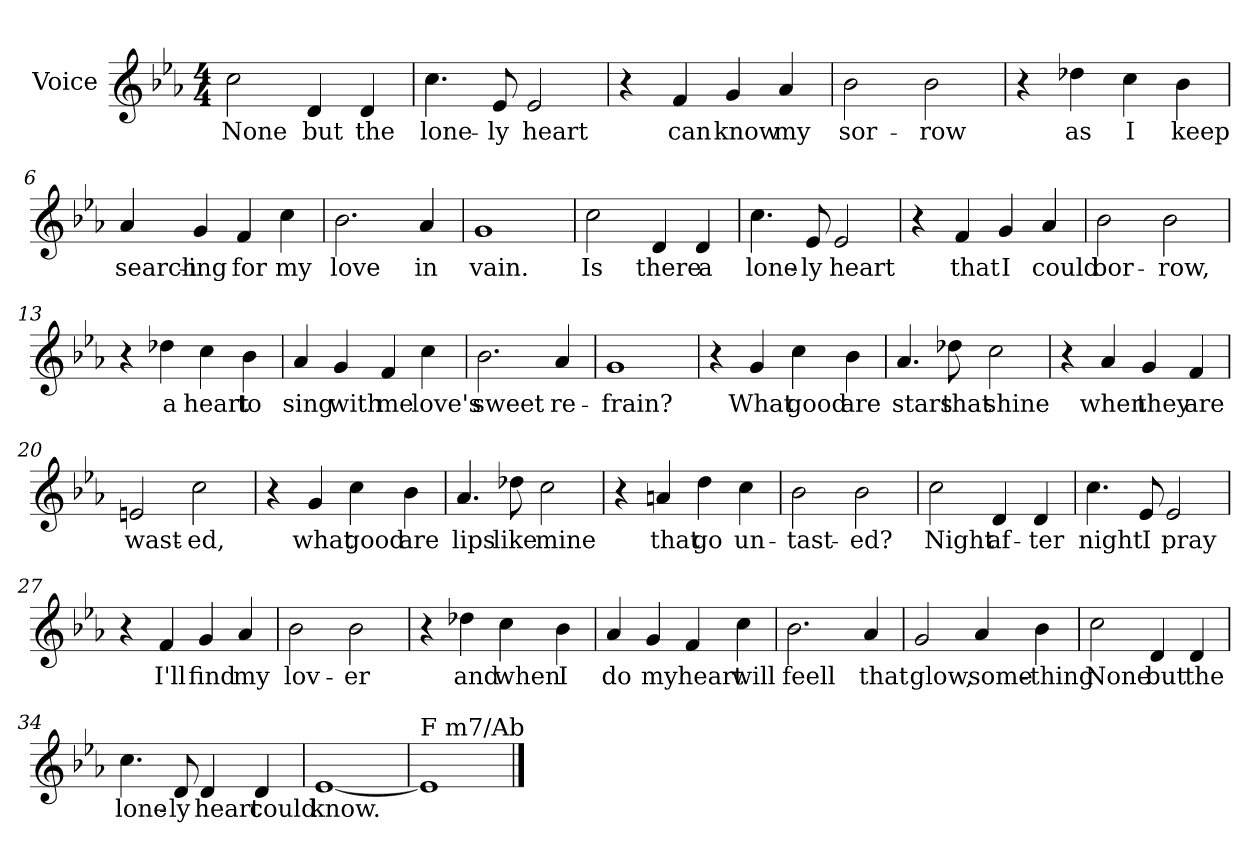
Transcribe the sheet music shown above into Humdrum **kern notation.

**kern	**text
*part1	*part1
*staff1	*staff1
*I"Voice	*
*clefG2	*
*k[b-e-a-]	*
*E-:	*
*M4/4	*
=1	=1
2cc\	None
4d/	but
4d/	the
=2	=2
4.cc\	lone-
8e-/	-ly
2e-/	heart
=3	=3
4r	.
4f/	can
4g/	know
4a-/	my
=4	=4
2b-\	sor-
2b-\	-row
!!LO:LB:g=z
=5	=5
4r	.
4dd-X\	as
4cc\	I
4b-\	keep
=6	=6
4a-/	search-
4g/	-ing
4f/	for
4cc\	my
=7	=7
2.b-\	love
4a-/	in
=8	=8
1g	vain.
=9	=9
2cc\	Is
4d/	there
4d/	a
=10	=10
4.cc\	lone-
8e-/	-ly
2e-/	heart
!!LO:LB:g=z
=11	=11
4r	.
4f/	that
4g/	I
4a-/	could
=12	=12
2b-\	bor-
2b-\	-row,
=13	=13
4r	.
4dd-X\	a
4cc\	heart
4b-\	to
=14	=14
4a-/	sing
4g/	with
4f/	me
4cc\	love's
=15	=15
2.b-\	sweet
4a-/	re-
!!LO:LB:g=z
=16	=16
1g	-frain?
=17	=17
4r	.
4g/	What
4cc\	good
4b-\	are
=18	=18
4.a-/	stars
8dd-X\	that
2cc\	shine
=19	=19
4r	.
4a-/	when
4g/	they
4f/	are
=20	=20
2en/	wast-
2cc\	ed,
=21	=21
4r	.
4g/	what
4cc\	good
4b-\	are
!!LO:LB:g=z
=22	=22
4.a-/	lips
8dd-X\	like
2cc\	mine
=23	=23
4r	.
4an/	that
4dd\	go
4cc\	un-
=24	=24
2b-\	-tast-
2b-\	-ed?
=25	=25
2cc\	Night
4d/	af-
4d/	-ter
=26	=26
4.cc\	night
8e-/	I
2e-/	pray
!!LO:LB:g=z
=27	=27
4r	.
4f/	I'll
4g/	find
4a-/	my
=28	=28
2b-\	lov-
2b-\	-er
=29	=29
4r	.
4dd-X\	and
4cc\	when
4b-\	I
=30	=30
4a-/	do
4g/	my
4f/	heart
4cc\	will
=31	=31
2.b-\	feell
4a-/	that
!!LO:LB:g=z
=32	=32
2g/	glow,
4a-/	some-
4b-\	-thing
=33	=33
2cc\	None
4d/	but
4d/	the
=34	=34
4.cc\	lone-
8d/	-ly
4d/	heart
4d/	could
=35	=35
[1e-	know.
=36	=36
!LO:TX:a:t=F m7/Ab	!
1e-]	.
==	==
*-	*-
